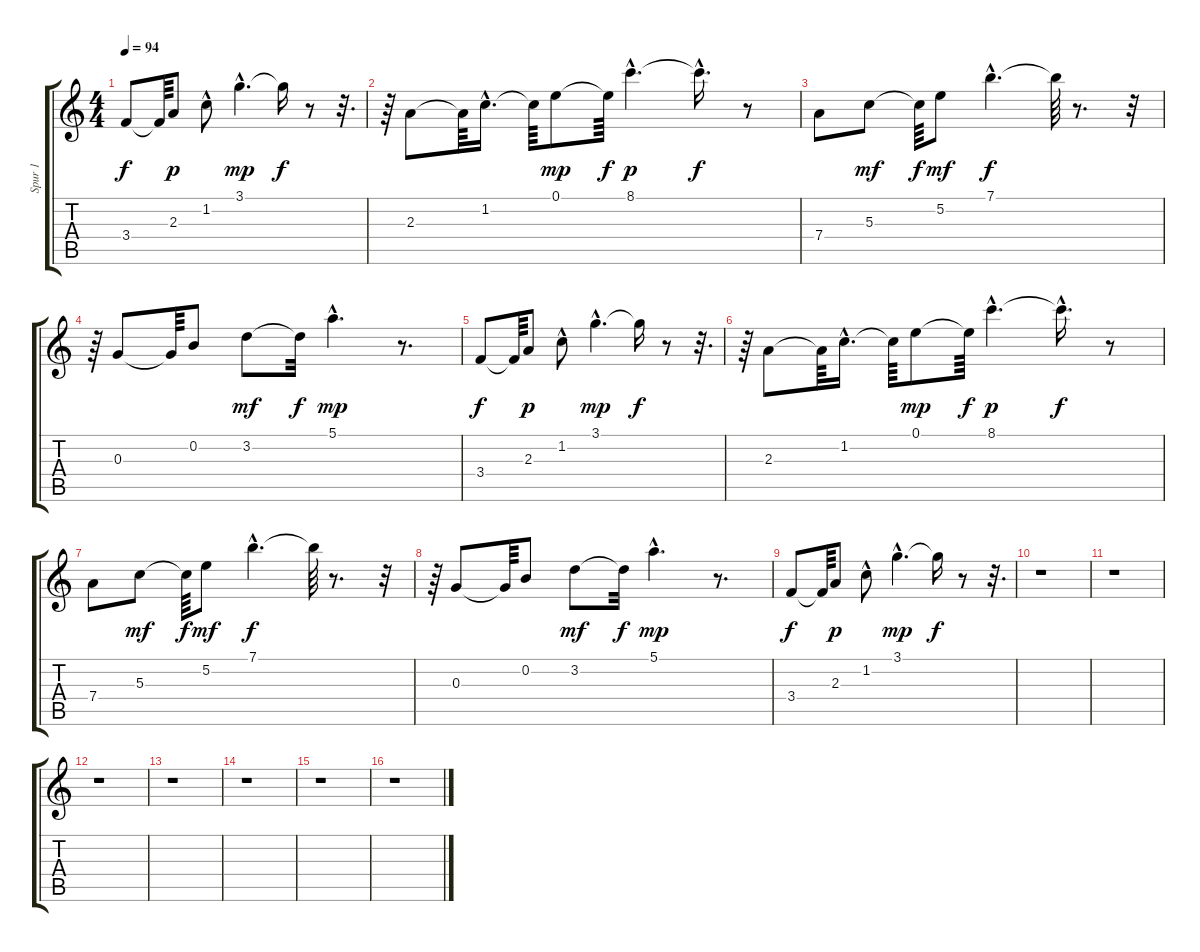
\track ("Spur 1" "Spur 1") {instrument electricguitarclean}
\staff {score tabs}
\tuning (E4 B3 G3 D3 A2 E2) {hide}
\ts (4 4)
\tempo 94
\clef g2
\ks c
3.4.8{dy f} 3.4{t}.64 2.3.8{dy p} 1.2{hac}.8 3.1{hac}.4{d dy mp} 3.1{t}.16{dy f} r.8 r.32{d} |
r.64 2.3.8 2.3{t}.64 1.2{hac}.16{d} 1.2{t}.64 0.1.8{dy mp} 0.1{t}.64{dy f} 8.1{hac}.4{d dy p} 8.1{hac t}.16{d dy f} r.8 |
7.4.8 5.3.8{dy mf} 5.3{t}.64{dy f} 5.2.8{dy mf} 7.1{hac}.4{d dy f} 7.1{t}.64 r.8{d} r.32 |
r.64 0.3.8 0.3{t}.64 0.2.8 3.2.8{dy mf} 3.2{t}.32{dy f} 5.1{hac}.4{d dy mp} r.8{d} |
3.4.8{dy f} 3.4{t}.64 2.3.8{dy p} 1.2{hac}.8 3.1{hac}.4{d dy mp} 3.1{t}.16{dy f} r.8 r.32{d} |
r.64 2.3.8 2.3{t}.64 1.2{hac}.16{d} 1.2{t}.64 0.1.8{dy mp} 0.1{t}.64{dy f} 8.1{hac}.4{d dy p} 8.1{hac t}.16{d dy f} r.8 |
7.4.8 5.3.8{dy mf} 5.3{t}.64{dy f} 5.2.8{dy mf} 7.1{hac}.4{d dy f} 7.1{t}.64 r.8{d} r.32 |
r.64 0.3.8 0.3{t}.64 0.2.8 3.2.8{dy mf} 3.2{t}.32{dy f} 5.1{hac}.4{d dy mp} r.8{d} |
3.4.8{dy f} 3.4{t}.64 2.3.8{dy p} 1.2{hac}.8 3.1{hac}.4{d dy mp} 3.1{t}.16{dy f} r.8 r.32{d} |
r.1 |
r.1 |
r.1 |
r.1 |
r.1 |
r.1 |
r.1
